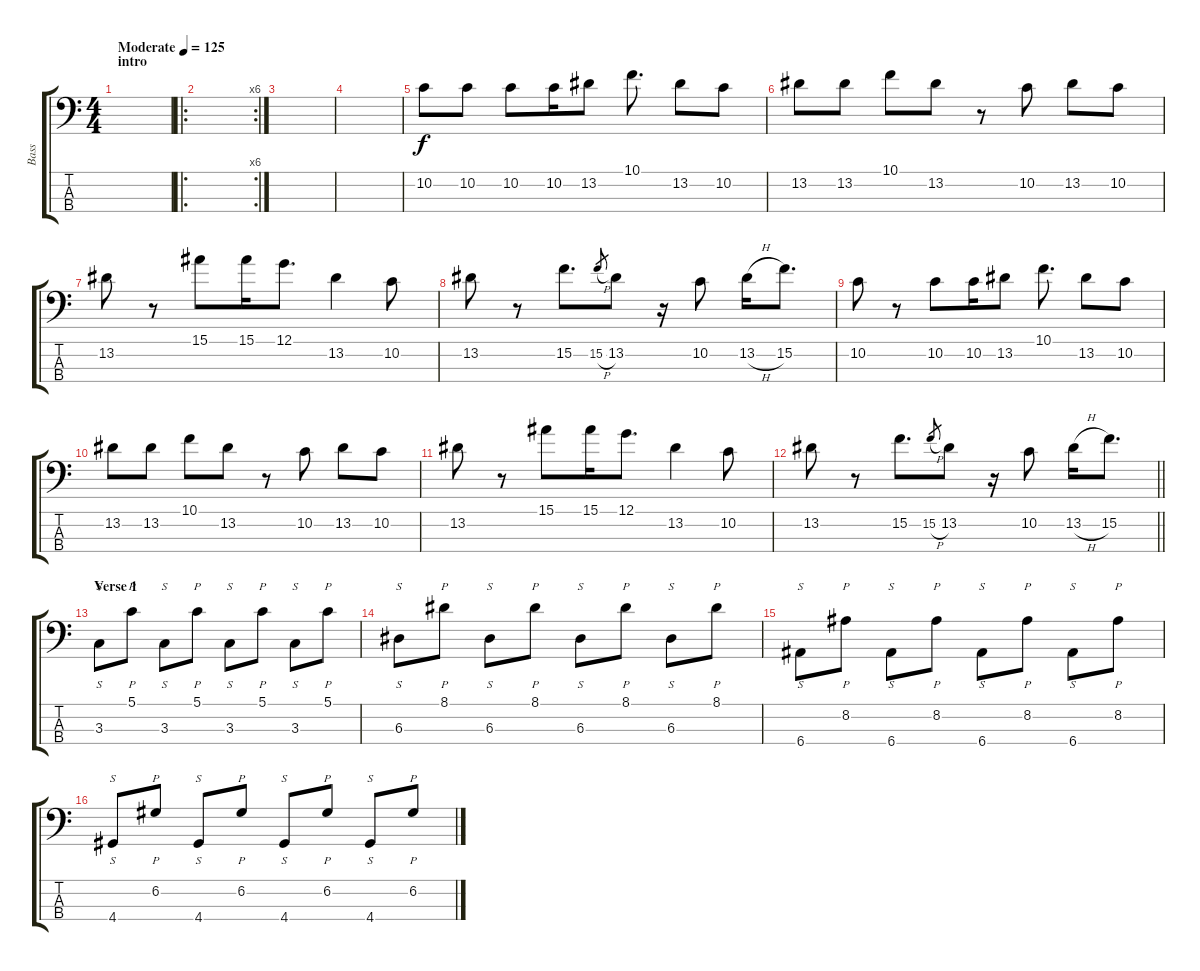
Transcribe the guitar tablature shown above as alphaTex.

\track ("Bass" "Bass") {instrument electricbassfinger}
\staff {score tabs}
\tuning (G2 D2 A1 E1) {hide}
\ts (4 4)
\section ("" "intro")
\tempo (125 "Moderate")
\clef f4
\ks c
|
\ro
\rc 6
|
|
|
10.2.8 10.2.8 10.2.8 10.2.16 13.2.8 10.1.8{d} 13.2.8 10.2.8 |
13.2.8 13.2.8 10.1.8 13.2.8 r.8 10.2.8 13.2.8 10.2.8 |
13.2.8 r.8 15.1.8 15.1.16 12.1.8{d} 13.2.4 10.2.8 |
13.2.8 r.8 15.2.8{d} 15.2{h}.8{gr} 13.2.8 r.16 10.2.8 13.2{h}.16 15.2.8{d} |
10.2.8 r.8 10.2.8 10.2.16 13.2.8 10.1.8{d} 13.2.8 10.2.8 |
13.2.8 13.2.8 10.1.8 13.2.8 r.8 10.2.8 13.2.8 10.2.8 |
13.2.8 r.8 15.1.8 15.1.16 12.1.8{d} 13.2.4 10.2.8 |
\barLineRight lightlight
13.2.8 r.8 15.2.8{d} 15.2{h}.8{gr} 13.2.8 r.16 10.2.8 13.2{h}.16 15.2.8{d} |
\section ("" "Verse 1")
3.3.8{s} 5.1.8{p} 3.3.8{s} 5.1.8{p} 3.3.8{s} 5.1.8{p} 3.3.8{s} 5.1.8{p} |
6.3.8{s} 8.1.8{p} 6.3.8{s} 8.1.8{p} 6.3.8{s} 8.1.8{p} 6.3.8{s} 8.1.8{p} |
6.4.8{s} 8.2.8{p} 6.4.8{s} 8.2.8{p} 6.4.8{s} 8.2.8{p} 6.4.8{s} 8.2.8{p} |
4.4.8{s} 6.2.8{p} 4.4.8{s} 6.2.8{p} 4.4.8{s} 6.2.8{p} 4.4.8{s} 6.2.8{p}
